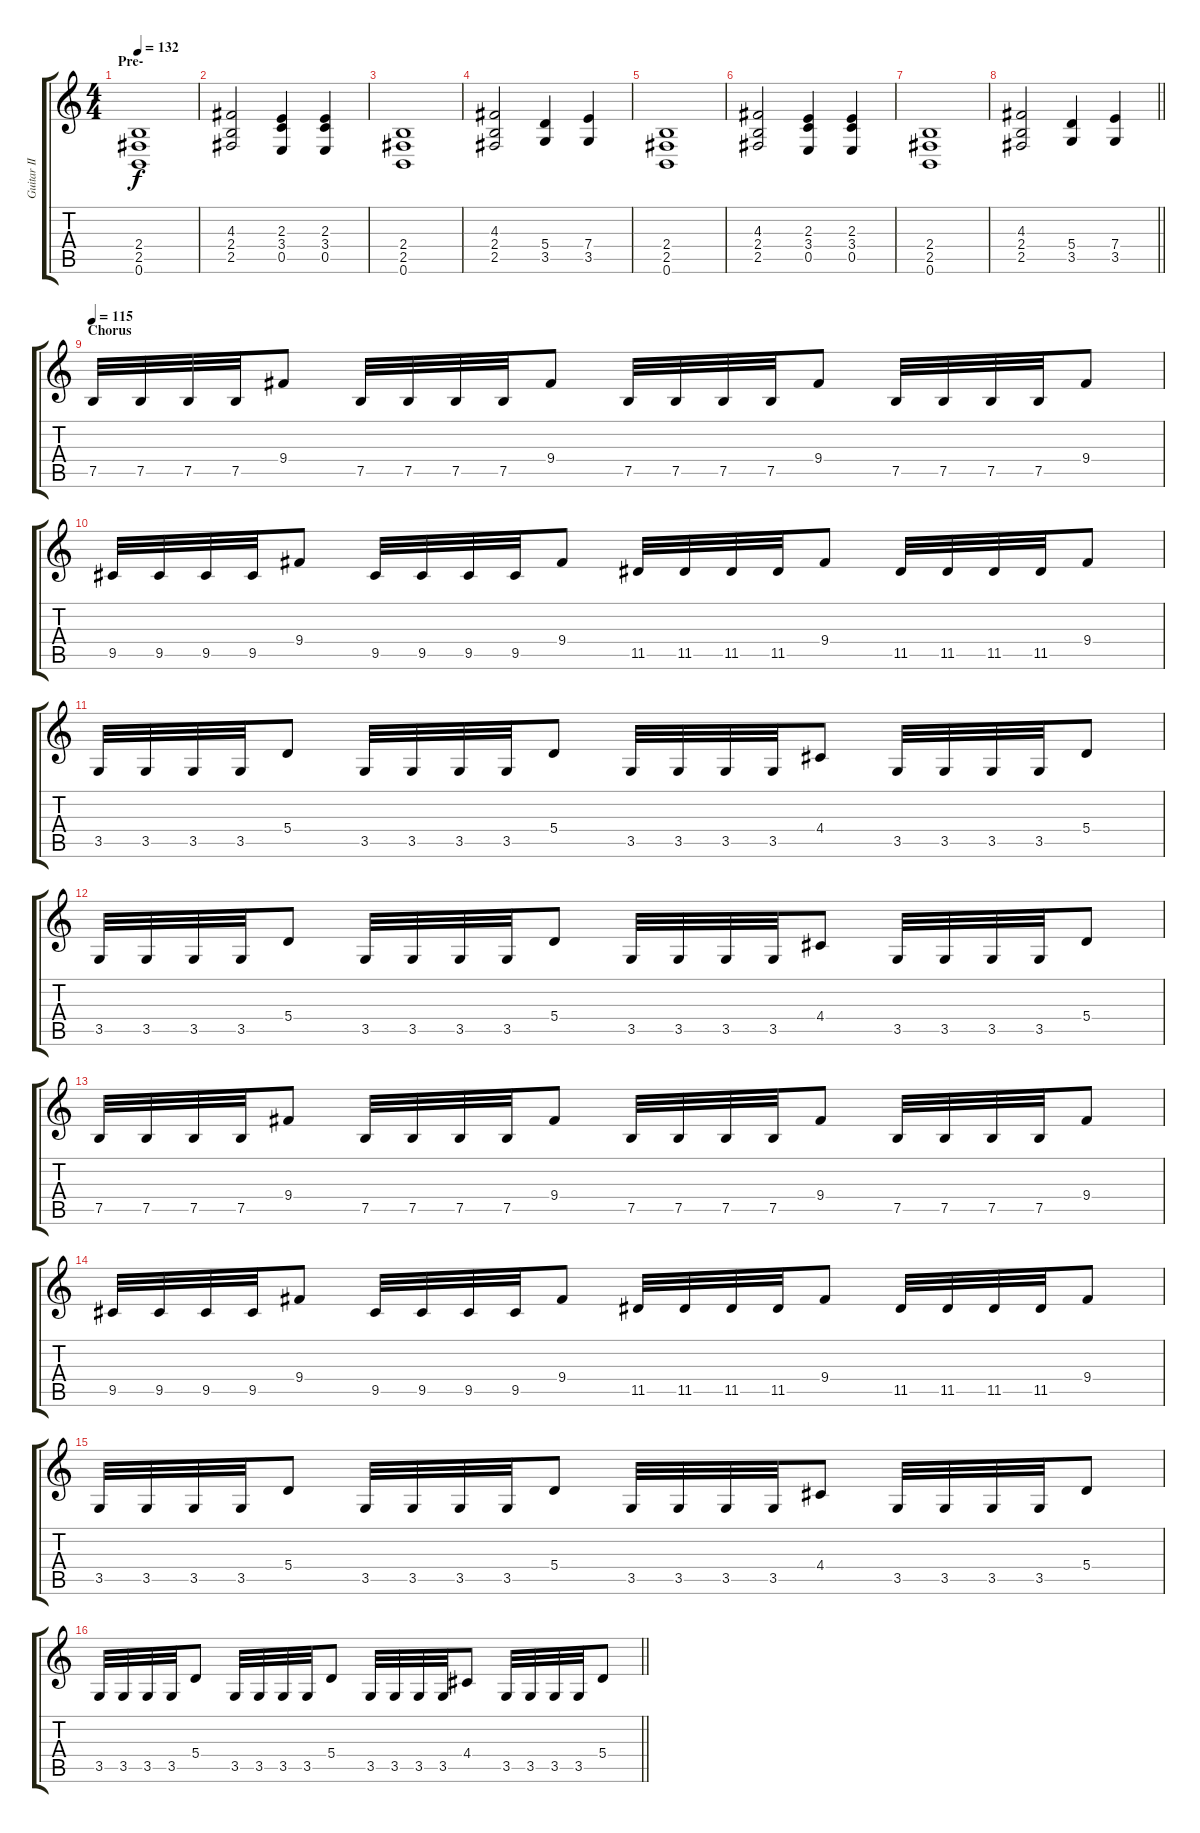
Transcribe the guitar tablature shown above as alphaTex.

\track ("Guitar II" "Guitar II") {instrument distortionguitar}
\staff {score tabs}
\tuning (B3 Gb3 D3 A2 E2 B1) {hide}
\ts (4 4)
\section ("" "Pre-")
\tempo 132
\clef g2
\ks c
(2.4 2.5 0.6).1{dy f} |
(4.3 2.4 2.5).2 (2.3 3.4 0.5).4 (2.3 3.4 0.5).4 |
(2.4 2.5 0.6).1 |
(4.3 2.4 2.5).2 (5.4 3.5).4 (7.4 3.5).4 |
(2.4 2.5 0.6).1 |
(4.3 2.4 2.5).2 (2.3 3.4 0.5).4 (2.3 3.4 0.5).4 |
(2.4 2.5 0.6).1 |
\barLineRight lightlight
(4.3 2.4 2.5).2 (5.4 3.5).4 (7.4 3.5).4 |
\section ("" "Chorus")
\tempo 115
7.5.32 7.5.32 7.5.32 7.5.32 9.4.8 7.5.32 7.5.32 7.5.32 7.5.32 9.4.8 7.5.32 7.5.32 7.5.32 7.5.32 9.4.8 7.5.32 7.5.32 7.5.32 7.5.32 9.4.8 |
9.5.32 9.5.32 9.5.32 9.5.32 9.4.8 9.5.32 9.5.32 9.5.32 9.5.32 9.4.8 11.5.32 11.5.32 11.5.32 11.5.32 9.4.8 11.5.32 11.5.32 11.5.32 11.5.32 9.4.8 |
3.5.32 3.5.32 3.5.32 3.5.32 5.4.8 3.5.32 3.5.32 3.5.32 3.5.32 5.4.8 3.5.32 3.5.32 3.5.32 3.5.32 4.4.8 3.5.32 3.5.32 3.5.32 3.5.32 5.4.8 |
3.5.32 3.5.32 3.5.32 3.5.32 5.4.8 3.5.32 3.5.32 3.5.32 3.5.32 5.4.8 3.5.32 3.5.32 3.5.32 3.5.32 4.4.8 3.5.32 3.5.32 3.5.32 3.5.32 5.4.8 |
7.5.32 7.5.32 7.5.32 7.5.32 9.4.8 7.5.32 7.5.32 7.5.32 7.5.32 9.4.8 7.5.32 7.5.32 7.5.32 7.5.32 9.4.8 7.5.32 7.5.32 7.5.32 7.5.32 9.4.8 |
9.5.32 9.5.32 9.5.32 9.5.32 9.4.8 9.5.32 9.5.32 9.5.32 9.5.32 9.4.8 11.5.32 11.5.32 11.5.32 11.5.32 9.4.8 11.5.32 11.5.32 11.5.32 11.5.32 9.4.8 |
3.5.32 3.5.32 3.5.32 3.5.32 5.4.8 3.5.32 3.5.32 3.5.32 3.5.32 5.4.8 3.5.32 3.5.32 3.5.32 3.5.32 4.4.8 3.5.32 3.5.32 3.5.32 3.5.32 5.4.8 |
\barLineRight lightlight
3.5.32 3.5.32 3.5.32 3.5.32 5.4.8 3.5.32 3.5.32 3.5.32 3.5.32 5.4.8 3.5.32 3.5.32 3.5.32 3.5.32 4.4.8 3.5.32 3.5.32 3.5.32 3.5.32 5.4.8
